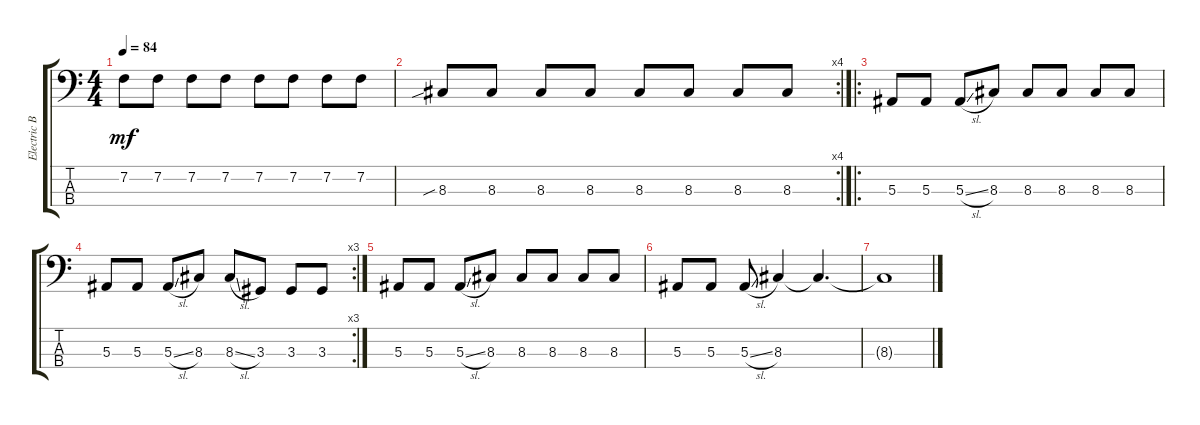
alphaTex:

\track ("Electric Bass" "Electric B") {instrument electricbassfinger}
\staff {score tabs}
\tuning (Eb2 Bb1 F1 Bb0) {hide}
\ts (4 4)
\tempo 84
\clef f4
\ks c
7.2.8{dy mf} 7.2.8 7.2.8 7.2.8 7.2.8 7.2.8 7.2.8 7.2.8 |
\rc 4
8.3{sib}.8 8.3.8 8.3.8 8.3.8 8.3.8 8.3.8 8.3.8 8.3.8 |
\ro
5.3.8 5.3.8 5.3{sl}.8 8.3.8 8.3.8 8.3.8 8.3.8 8.3.8 |
\rc 3
5.3.8 5.3.8 5.3{sl}.8 8.3.8 8.3{sl}.8 3.3.8 3.3.8 3.3.8 |
5.3.8 5.3.8 5.3{sl}.8 8.3.8 8.3.8 8.3.8 8.3.8 8.3.8 |
5.3.8 5.3.8 5.3{sl}.8 8.3.4 8.3{t}.4{d} |
8.3{t}.1
